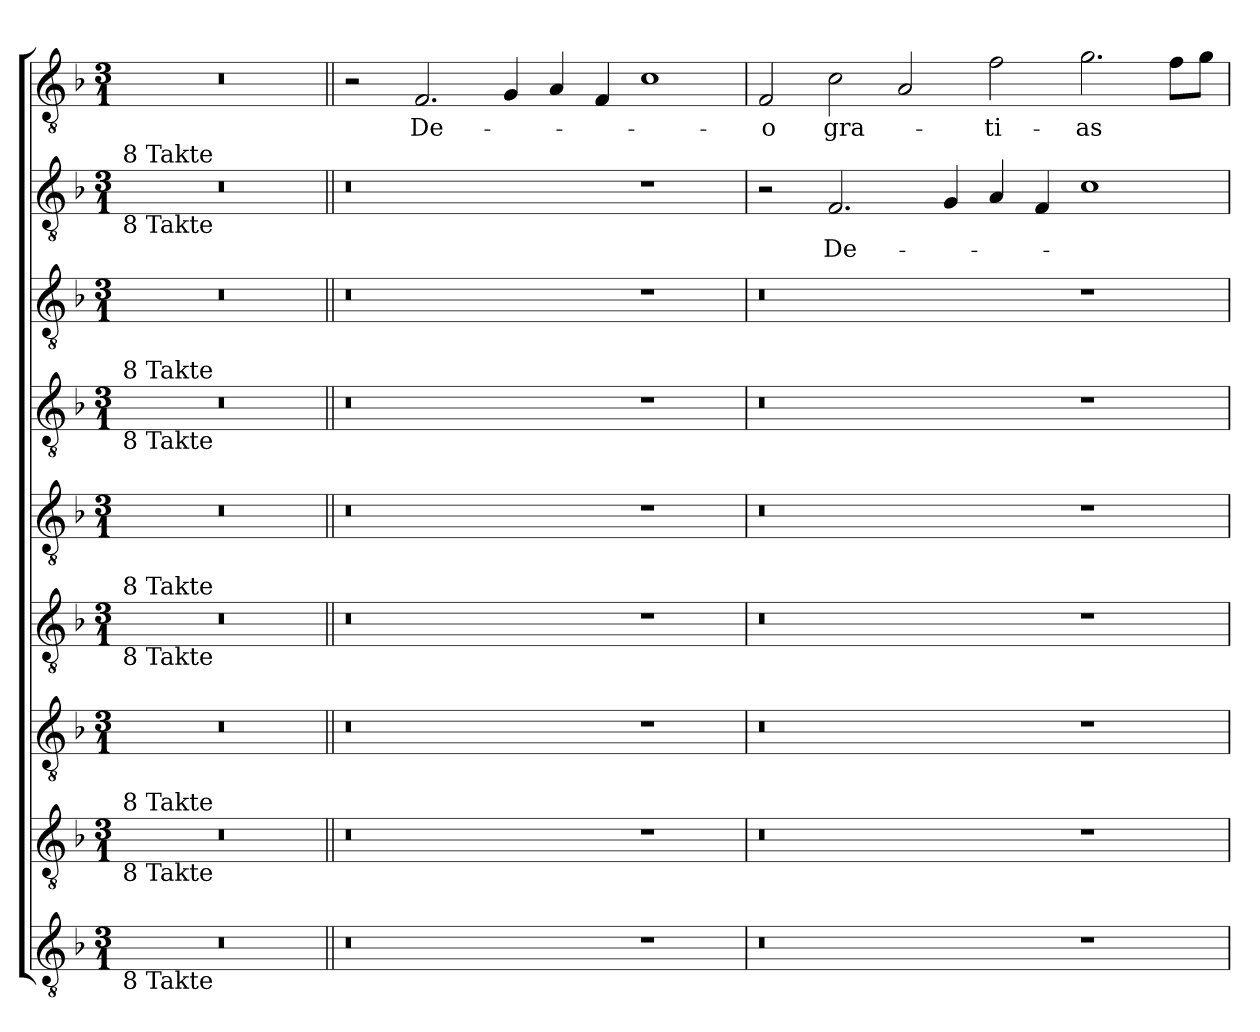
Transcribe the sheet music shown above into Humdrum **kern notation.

**kern	**kern	**kern	**kern	**kern	**kern	**kern	**kern	**text	**kern	**text
*part9	*part8	*part7	*part6	*part5	*part4	*part3	*part2	*part2	*part1	*part1
*staff9	*staff8	*staff7	*staff6	*staff5	*staff4	*staff3	*staff2	*staff2	*staff1	*staff1
*clefGv2	*clefGv2	*clefGv2	*clefGv2	*clefGv2	*clefGv2	*clefGv2	*clefGv2	*	*clefGv2	*
*k[b-]	*k[b-]	*k[b-]	*k[b-]	*k[b-]	*k[b-]	*k[b-]	*k[b-]	*	*k[b-]	*
*F:	*F:	*F:	*F:	*F:	*F:	*F:	*F:	*	*F:	*
*M3/1	*M3/1	*M3/1	*M3/1	*M3/1	*M3/1	*M3/1	*M3/1	*	*M3/1	*
=1	=1	=1	=1	=1	=1	=1	=1	=1	=1	=1
!	!	!	!	!	!	!	!LO:TX:a:t=8 Takte	!	!	!
!	!	!	!	!	!	!	!LO:TX:b:t=8 Takte	!	!	!
!	!	!	!	!	!LO:TX:a:t=8 Takte	!	!	!	!	!
!	!	!	!	!	!LO:TX:b:t=8 Takte	!	!	!	!	!
!	!	!	!LO:TX:a:t=8 Takte	!	!	!	!	!	!	!
!	!	!	!LO:TX:b:t=8 Takte	!	!	!	!	!	!	!
!	!LO:TX:a:t=8 Takte	!	!	!	!	!	!	!	!	!
!	!LO:TX:b:t=8 Takte	!	!	!	!	!	!	!	!	!
!LO:TX:b:t=8 Takte	!	!	!	!	!	!	!	!	!	!
0.r	0.r	0.r	0.r	0.r	0.r	0.r	0.r	.	0.r	.
=2||	=2||	=2||	=2||	=2||	=2||	=2||	=2||	=2||	=2||	=2||
0r	0r	0r	0r	0r	0r	0r	0r	.	2r	.
!	!	!	!	!	!	!	!	!	!	!LO:LY:b
.	.	.	.	.	.	.	.	.	2.F/	De-
.	.	.	.	.	.	.	.	.	4G/	.
.	.	.	.	.	.	.	.	.	4A/	.
.	.	.	.	.	.	.	.	.	4F/	.
1r	1r	1r	1r	1r	1r	1r	1r	.	1c	.
=3	=3	=3	=3	=3	=3	=3	=3	=3	=3	=3
!	!	!	!	!	!	!	!	!	!	!LO:LY:b
0r	0r	0r	0r	0r	0r	0r	2r	.	2F/	-o
!	!	!	!	!	!	!	!	!LO:LY:b	!	!LO:LY:b
.	.	.	.	.	.	.	2.F/	De-	2c\	gra-
.	.	.	.	.	.	.	.	.	2A/	.
.	.	.	.	.	.	.	4G/	.	.	.
!	!	!	!	!	!	!	!	!	!	!LO:LY:b
.	.	.	.	.	.	.	4A/	.	2f\	-ti-
.	.	.	.	.	.	.	4F/	.	.	.
!	!	!	!	!	!	!	!	!	!	!LO:LY:b
1r	1r	1r	1r	1r	1r	1r	1c	.	2.g\	-as
.	.	.	.	.	.	.	.	.	8f\L	.
.	.	.	.	.	.	.	.	.	8g\J	.
=	=	=	=	=	=	=	=	=	=	=
*-	*-	*-	*-	*-	*-	*-	*-	*-	*-	*-
